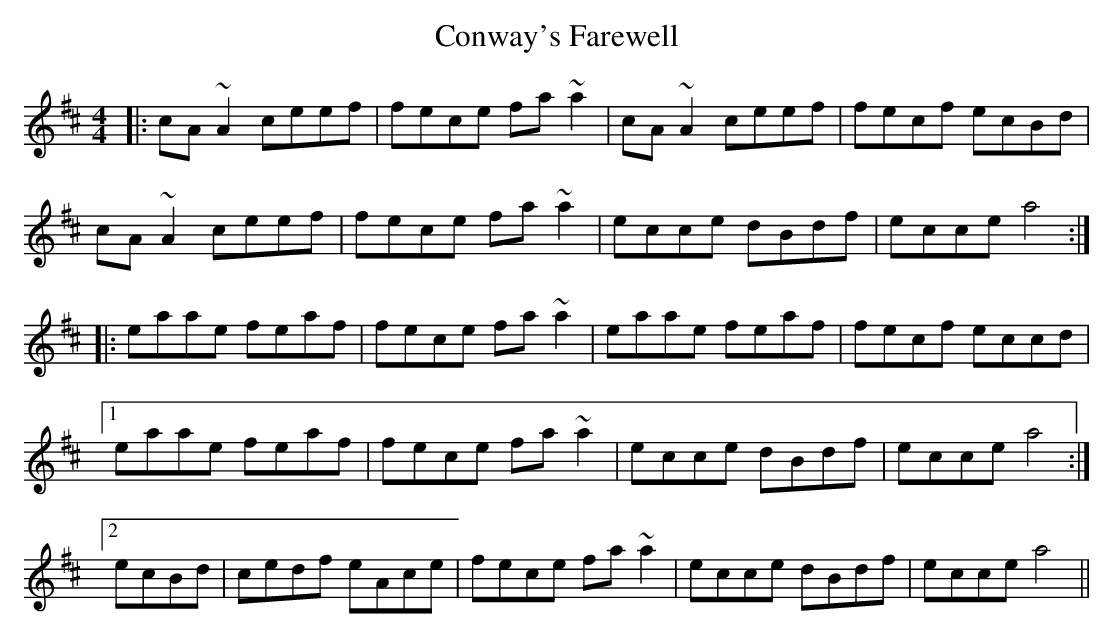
X:1
T: Conway's Farewell
M: 4/4
L: 1/8
K: Dmaj
|: cA ~A2 ceef | fece fa ~a2 | cA ~A2 ceef | fecf ecBd |
cA ~A2 ceef | fece fa ~a2 | ecce dBdf | ecce a4 :|
|: eaae feaf | fece fa ~a2 | eaae feaf | fecf eccd |
[1 eaae feaf | fece fa ~a2 | ecce dBdf | ecce a4 :|
[2 ecBd | cedf eAce | fece fa ~a2 | ecce dBdf | ecce a4 ||
